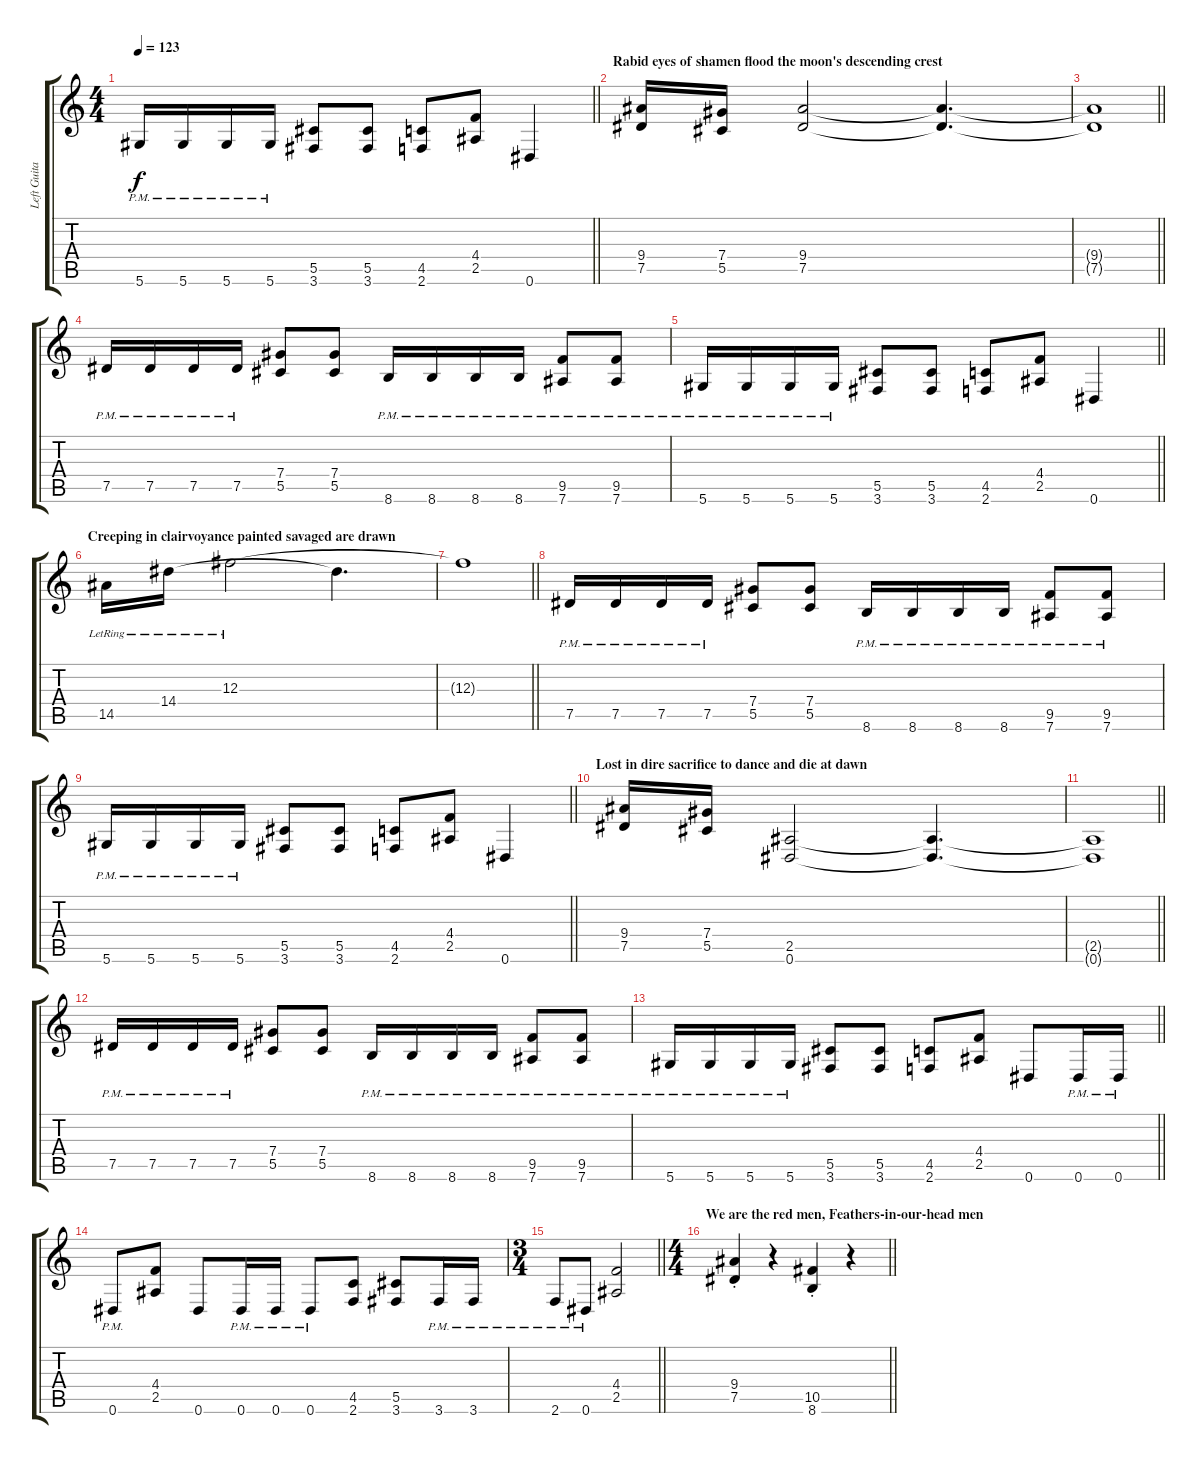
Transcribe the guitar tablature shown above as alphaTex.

\track ("Left Guitar" "Left Guita") {instrument overdrivenguitar}
\staff {score tabs}
\tuning (Eb4 Bb3 Gb3 Db3 Ab2 Eb2) {hide}
\ts (4 4)
\tempo 123
\clef g2
\barLineRight lightlight
\ks c
5.6{pm}.16{dy f} 5.6{pm}.16 5.6{pm}.16 5.6{pm}.16 (5.5 3.6).8 (5.5 3.6).8 (4.5 2.6).8 (4.4 2.5).8 0.6.4 |
\section ("" "Rabid eyes of shamen flood the moon's descending crest ")
(9.4 7.5).16 (7.4 5.5).16 (9.4 7.5).2 (9.4{t} 7.5{t}).4{d} |
\barLineRight lightlight
(9.4{t} 7.5{t}).1 |
7.5{pm}.16 7.5{pm}.16 7.5{pm}.16 7.5{pm}.16 (7.4 5.5).8 (7.4 5.5).8 8.6{pm}.16 8.6{pm}.16 8.6{pm}.16 8.6{pm}.16 (9.5 7.6{pm}).8 (9.5 7.6{pm}).8 |
\barLineRight lightlight
5.6{pm}.16 5.6{pm}.16 5.6{pm}.16 5.6{pm}.16 (5.5 3.6).8 (5.5 3.6).8 (4.5 2.6).8 (4.4 2.5).8 0.6.4 |
\section ("" "Creeping in clairvoyance painted savaged are drawn ")
14.5{lr}.16 14.4{lr}.16 12.3{lr}.2 14.4{t}.4{d} |
\barLineRight lightlight
12.3{t}.1 |
7.5{pm}.16 7.5{pm}.16 7.5{pm}.16 7.5{pm}.16 (7.4 5.5).8 (7.4 5.5).8 8.6{pm}.16 8.6{pm}.16 8.6{pm}.16 8.6{pm}.16 (9.5 7.6{pm}).8 (9.5 7.6{pm}).8 |
\barLineRight lightlight
5.6{pm}.16 5.6{pm}.16 5.6{pm}.16 5.6{pm}.16 (5.5 3.6).8 (5.5 3.6).8 (4.5 2.6).8 (4.4 2.5).8 0.6.4 |
\section ("" "Lost in dire sacrifice to dance and die at dawn ")
(9.4 7.5).16 (7.4 5.5).16 (2.5 0.6).2 (2.5{t} 0.6{t}).4{d} |
\barLineRight lightlight
(2.5{t} 0.6{t}).1 |
7.5{pm}.16 7.5{pm}.16 7.5{pm}.16 7.5{pm}.16 (7.4 5.5).8 (7.4 5.5).8 8.6{pm}.16 8.6{pm}.16 8.6{pm}.16 8.6{pm}.16 (9.5 7.6{pm}).8 (9.5 7.6{pm}).8 |
\barLineRight lightlight
5.6{pm}.16 5.6{pm}.16 5.6{pm}.16 5.6{pm}.16 (5.5 3.6).8 (5.5 3.6).8 (4.5 2.6).8 (4.4 2.5).8 0.6.8 0.6{pm}.16 0.6{pm}.16 |
0.6{pm}.8 (4.4 2.5).8 0.6.8 0.6{pm}.16 0.6{pm}.16 0.6{pm}.8 (4.5 2.6).8 (5.5 3.6).8 3.6{pm}.16 3.6{pm}.16 |
\ts (3 4)
\barLineRight lightlight
2.6{pm}.8 0.6{pm}.8 (4.4 2.5).2 |
\ts (4 4)
\section ("" "We are the red men, Feathers-in-our-head men")
\barLineRight lightlight
(9.4{st} 7.5{st}).4 r.4 (10.5{st} 8.6{st}).4 r.4
